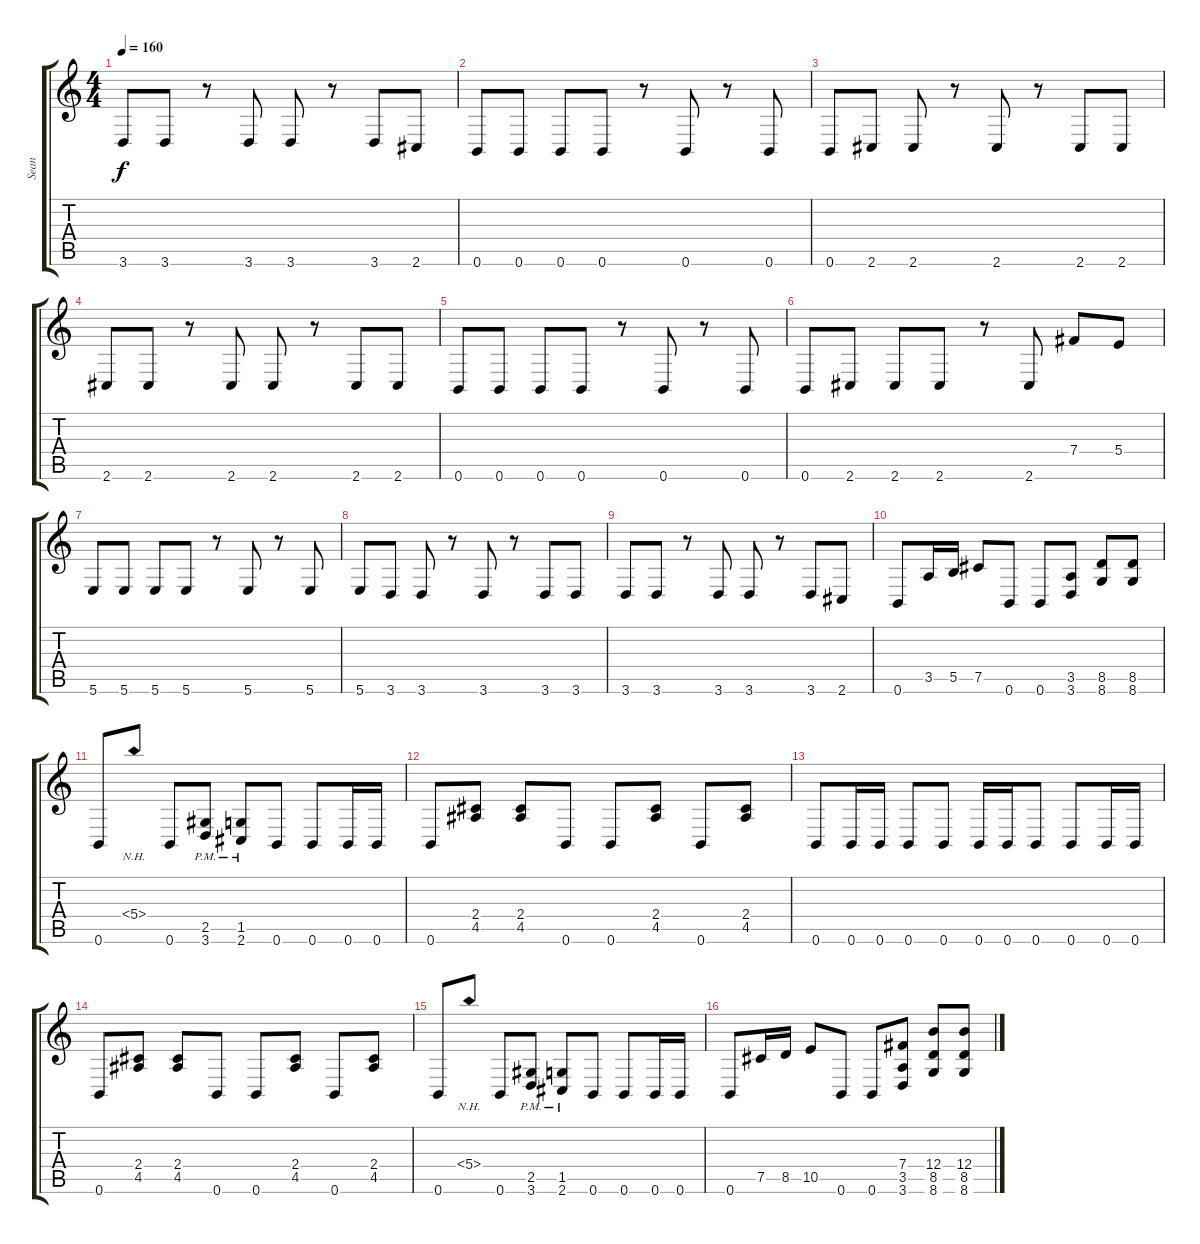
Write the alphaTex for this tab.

\track ("Sean" "Sean") {instrument overdrivenguitar}
\staff {score tabs}
\tuning (Db4 Ab3 E3 B2 Gb2 B1) {hide}
\ts (4 4)
\tempo 160
\clef g2
\ks c
3.6.8{dy f} 3.6.8 r.8 3.6.8 3.6.8 r.8 3.6.8 2.6.8 |
0.6.8 0.6.8 0.6.8 0.6.8 r.8 0.6.8 r.8 0.6.8 |
0.6.8 2.6.8 2.6.8 r.8 2.6.8 r.8 2.6.8 2.6.8 |
2.6.8 2.6.8 r.8 2.6.8 2.6.8 r.8 2.6.8 2.6.8 |
0.6.8 0.6.8 0.6.8 0.6.8 r.8 0.6.8 r.8 0.6.8 |
0.6.8 2.6.8 2.6.8 2.6.8 r.8 2.6.8 7.4.8 5.4.8 |
5.6.8 5.6.8 5.6.8 5.6.8 r.8 5.6.8 r.8 5.6.8 |
5.6.8 3.6.8 3.6.8 r.8 3.6.8 r.8 3.6.8 3.6.8 |
3.6.8 3.6.8 r.8 3.6.8 3.6.8 r.8 3.6.8 2.6.8 |
0.6.8 3.5.16 5.5.16 7.5.8 0.6.8 0.6.8 (3.5 3.6).8 (8.5 8.6).8 (8.5 8.6).8 |
0.6.8 5.4{nh}.8 0.6.8 (2.5{pm} 3.6{pm}).8 (1.5{pm} 2.6{pm}).8 0.6.8 0.6.8 0.6.16 0.6.16 |
0.6.8 (2.4 4.5).8 (2.4 4.5).8 0.6.8 0.6.8 (2.4 4.5).8 0.6.8 (2.4 4.5).8 |
0.6.8 0.6.16 0.6.16 0.6.8 0.6.8 0.6.16 0.6.16 0.6.8 0.6.8 0.6.16 0.6.16 |
0.6.8 (2.4 4.5).8 (2.4 4.5).8 0.6.8 0.6.8 (2.4 4.5).8 0.6.8 (2.4 4.5).8 |
0.6.8 5.4{nh}.8 0.6.8 (2.5{pm} 3.6{pm}).8 (1.5{pm} 2.6{pm}).8 0.6.8 0.6.8 0.6.16 0.6.16 |
0.6.8 7.5.16 8.5.16 10.5.8 0.6.8 0.6.8 (7.4 3.5 3.6).8 (12.4 8.5 8.6).8 (12.4 8.5 8.6).8
